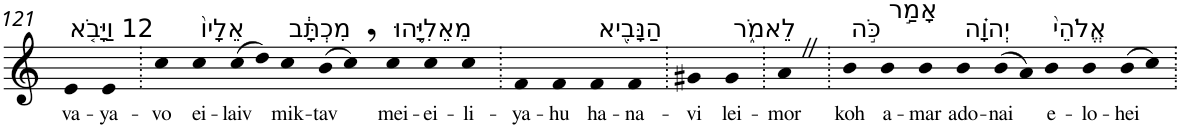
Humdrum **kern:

**kern	**text
*part1	*part1
*staff1	*staff1
*I"Piano	*
*I'Pno	*
!!LO:PB:g=z
*clefG2	*
*k[]	*
=121	=121
!LO:TX:a:t=12 וַיָּבֹ֤א	!
!	!LO:LY:b
4e	va-
!	!LO:LY:b
4e	-ya-
=122.	=122.
!	!LO:LY:b
4cc	-vo
!LO:TX:a:t=אֵלָיו֙	!
!	!LO:LY:b
4cc	ei-
!	!LO:LY:b
(>8cc	-laiv
8dd)	.
!LO:TX:a:t=מִכְתָּ֔ב	!
!	!LO:LY:b
4cc	mik-
!	!LO:LY:b
(>8b	-tav
8cc,)	.
!LO:TX:a:t=מֵאֵלִיָּ֥הוּ	!
!	!LO:LY:b
4cc	mei-
!	!LO:LY:b
4cc	-ei-
!	!LO:LY:b
4cc	-li-
=123.	=123.
!	!LO:LY:b
4f	-ya-
!	!LO:LY:b
4f	-hu
!LO:TX:a:t=הַנָּבִ֖יא	!
!	!LO:LY:b
4f	ha-
!	!LO:LY:b
4f	-na-
=124.	=124.
!	!LO:LY:b
4g#X	-vi
!LO:TX:a:t=לֵאמֹ֑ר	!
!	!LO:LY:b
4g#	lei-
=125.	=125.
!	!LO:LY:b
4aZ	-mor
=126.	=126.
!LO:TX:a:t=כֹּ֣ה	!
!	!LO:LY:b
4b	koh
!LO:TX:a:t=אָמַ֣ר	!
!	!LO:LY:b
4b	a-
!	!LO:LY:b
4b	-mar
!LO:TX:a:t=יְהוָ֗ה	!
!	!LO:LY:b
4b	ado-
!	!LO:LY:b
(>8b	-nai
8a)	.
!LO:TX:a:t=אֱלֹהֵי֙	!
!	!LO:LY:b
4b	e-
!	!LO:LY:b
4b	-lo-
!	!LO:LY:b
(>8b	-hei
8cc)	.
=.	=.
*-	*-
